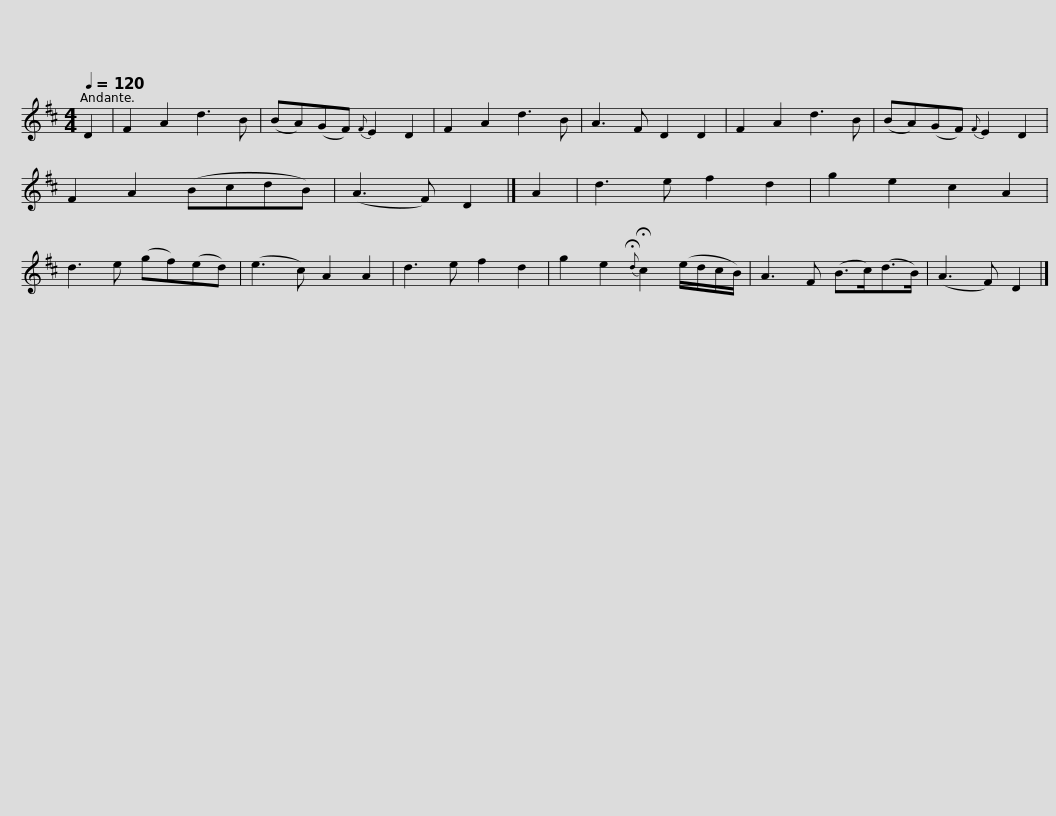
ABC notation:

X:1
L:1/8
Q:1/4=120
M:4/4
I:linebreak $
K:D
V:1 treble
V:1
 D2 | F2 A2 d3 B | (BA)(GF){F} E2 D2 | F2 A2 d3 B | A3 F D2 D2 | %5
 F2 A2 d3 B | (BA)(GF){F} E2 D2 | F2 A2 (BcdB) |$ (A3 F) D2 |] A2 | %10
 d3 e f2 d2 | g2 e2 c2 A2 | d3 e (gf)(ed) | (e3 c) A2 A2 | d3 e f2 d2 | %15
 g2 e2{!fermata!d} !fermata!c2 (e/d/c/B/) |$ A3 F (B>c)(d>B) | (A3 F) D2 |] %18
